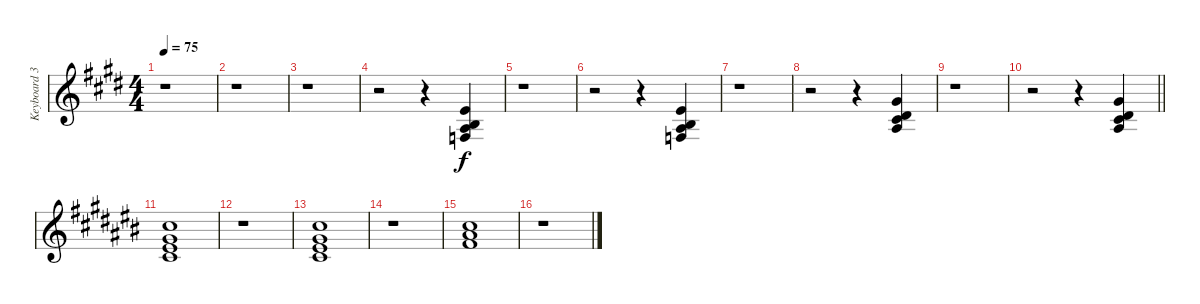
\track ("Keyboard 3" "Keyboard 3") {instrument stringensemble2}
\staff {score}
\tuning (E5 B4 G4 D4 A3 E3 B2) {hide}
\ts (4 4)
\tempo 75
\clef g2
\ks e
r.1{dy f} |
r.1 |
r.1 |
r.2 r.4 (2.4 0.5 1.6 12.7).4 |
r.1 |
r.2 r.4 (2.4 0.5 1.6 12.7).4 |
r.1 |
r.2 r.4 (1.3 1.4 0.5 9.6).4 |
r.1 |
\barLineRight lightlight
r.2 r.4 (1.3 1.4 0.5 9.6).4 |
\ks c#
(2.2 1.3 3.4 4.5).1{instrument stringensemble1} |
r.1 |
(2.2 1.3 3.4 4.5).1 |
r.1 |
(2.2 3.3 4.4).1 |
r.1
